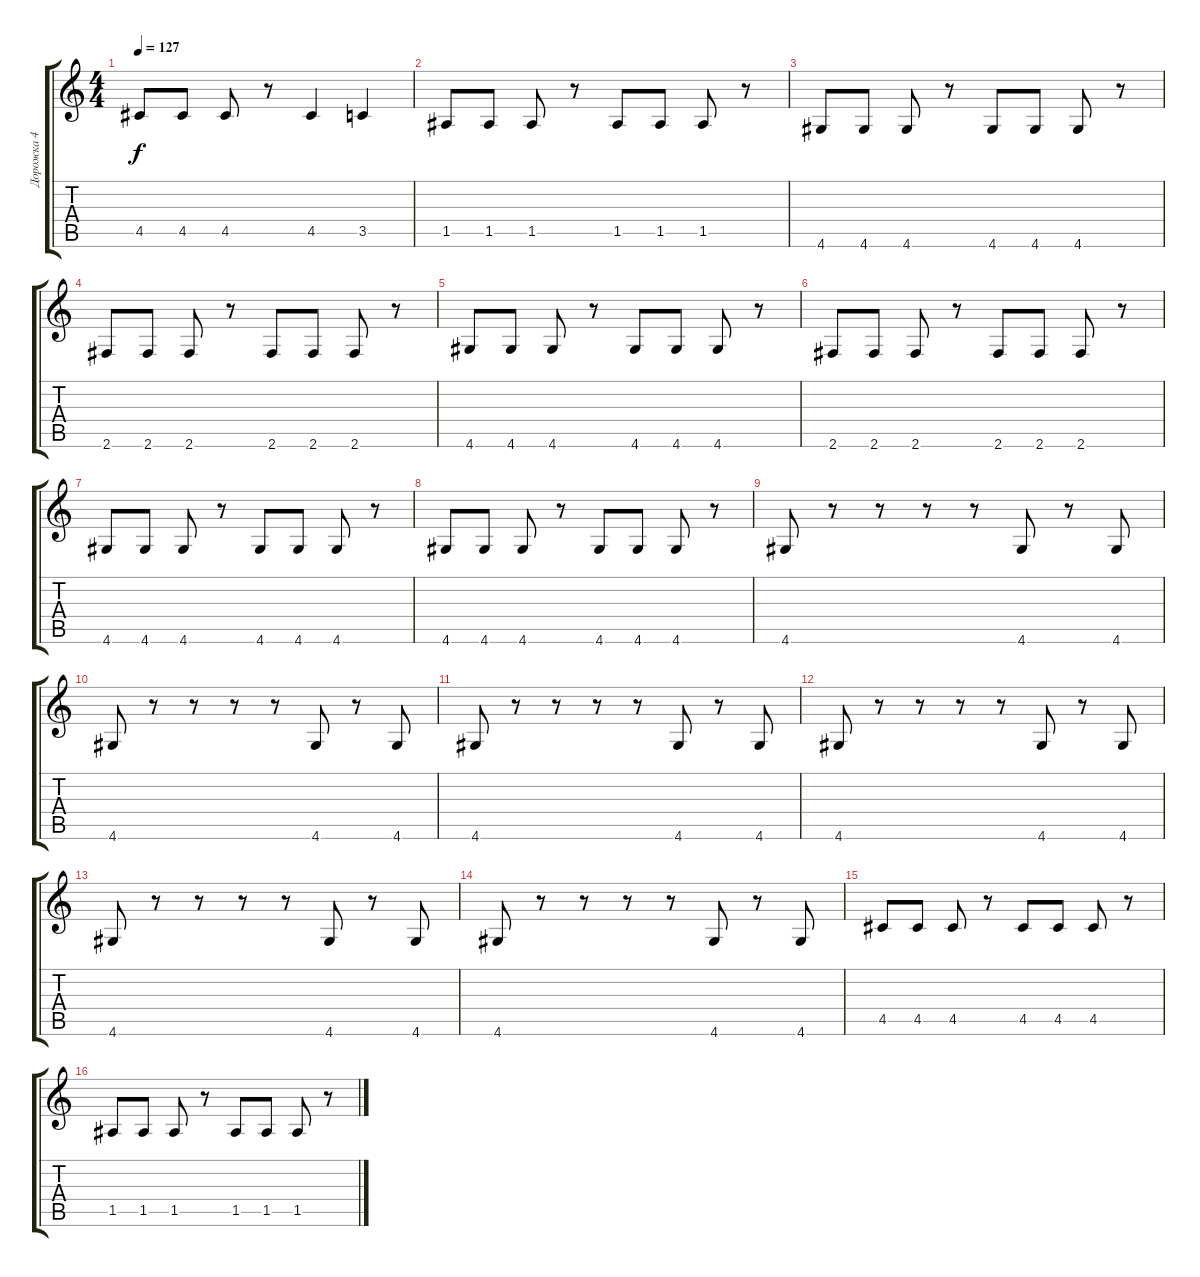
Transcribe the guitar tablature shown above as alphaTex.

\track ("Дорожка 4" "Дорожка 4") {instrument electricbassfinger}
\staff {score tabs}
\tuning (E4 B3 G3 D3 A2 E2) {hide}
\ts (4 4)
\tempo 127
\clef g2
\ks c
4.5.8{dy f} 4.5.8 4.5.8 r.8 4.5.4 3.5.4 |
1.5.8 1.5.8 1.5.8 r.8 1.5.8 1.5.8 1.5.8 r.8 |
4.6.8 4.6.8 4.6.8 r.8 4.6.8 4.6.8 4.6.8 r.8 |
2.6.8 2.6.8 2.6.8 r.8 2.6.8 2.6.8 2.6.8 r.8 |
4.6.8 4.6.8 4.6.8 r.8 4.6.8 4.6.8 4.6.8 r.8 |
2.6.8 2.6.8 2.6.8 r.8 2.6.8 2.6.8 2.6.8 r.8 |
4.6.8 4.6.8 4.6.8 r.8 4.6.8 4.6.8 4.6.8 r.8 |
4.6.8 4.6.8 4.6.8 r.8 4.6.8 4.6.8 4.6.8 r.8 |
4.6.8 r.8 r.8 r.8 r.8 4.6.8 r.8 4.6.8 |
4.6.8 r.8 r.8 r.8 r.8 4.6.8 r.8 4.6.8 |
4.6.8 r.8 r.8 r.8 r.8 4.6.8 r.8 4.6.8 |
4.6.8 r.8 r.8 r.8 r.8 4.6.8 r.8 4.6.8 |
4.6.8 r.8 r.8 r.8 r.8 4.6.8 r.8 4.6.8 |
4.6.8 r.8 r.8 r.8 r.8 4.6.8 r.8 4.6.8 |
4.5.8 4.5.8 4.5.8 r.8 4.5.8 4.5.8 4.5.8 r.8 |
1.5.8 1.5.8 1.5.8 r.8 1.5.8 1.5.8 1.5.8 r.8
